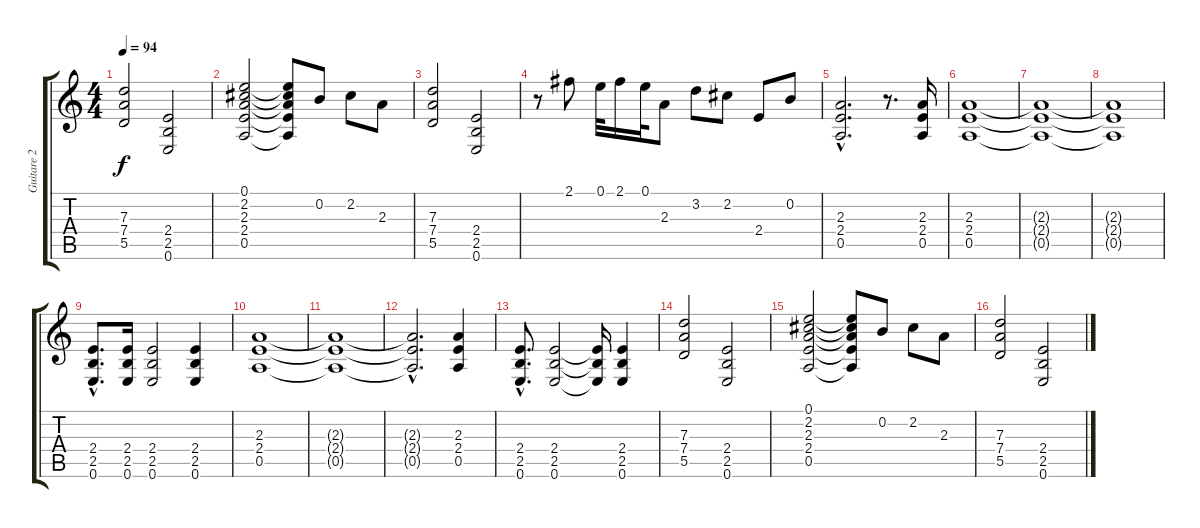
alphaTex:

\track ("Guitare 2" "Guitare 2") {instrument distortionguitar}
\staff {score tabs}
\tuning (E4 B3 G3 D3 A2 E2) {hide}
\ts (4 4)
\tempo 94
\clef g2
\ks c
(7.3 7.4 5.5).2{dy f} (2.4 2.5 0.6).2 |
(0.1 2.2 2.3 2.4 0.5).2 (0.1{t} 2.2{t} 2.3{t} 2.4{t} 0.5{t}).8 0.2.8 2.2.8 2.3.8 |
(7.3 7.4 5.5).2 (2.4 2.5 0.6).2 |
r.8 2.1.8 0.1.32 2.1.16 0.1.32 2.3.8 3.2.8 2.2.8 2.4.8 0.2.8 |
(2.3{hac} 2.4{hac} 0.5{hac}).2{d} r.8{d} (2.3 2.4 0.5).16 |
(2.3 2.4 0.5).1 |
(2.3{t} 2.4{t} 0.5{t}).1 |
(2.3{t} 2.4{t} 0.5{t}).1 |
(2.4{hac} 2.5{hac} 0.6{hac}).8{d} (2.4 2.5 0.6).16 (2.4 2.5 0.6).2 (2.4 2.5 0.6).4 |
(2.3 2.4 0.5).1 |
(2.3{t} 2.4{t} 0.5{t}).1 |
(2.3{hac t} 2.4{hac t} 0.5{hac t}).2{d} (2.3 2.4 0.5).4 |
(2.4{hac} 2.5{hac} 0.6{hac}).8{d} (2.4 2.5 0.6).2 (2.4{t} 2.5{t} 0.6{t}).16 (2.4 2.5 0.6).4 |
(7.3 7.4 5.5).2 (2.4 2.5 0.6).2 |
(0.1 2.2 2.3 2.4 0.5).2 (0.1{t} 2.2{t} 2.3{t} 2.4{t} 0.5{t}).8 0.2.8 2.2.8 2.3.8 |
(7.3 7.4 5.5).2 (2.4 2.5 0.6).2
